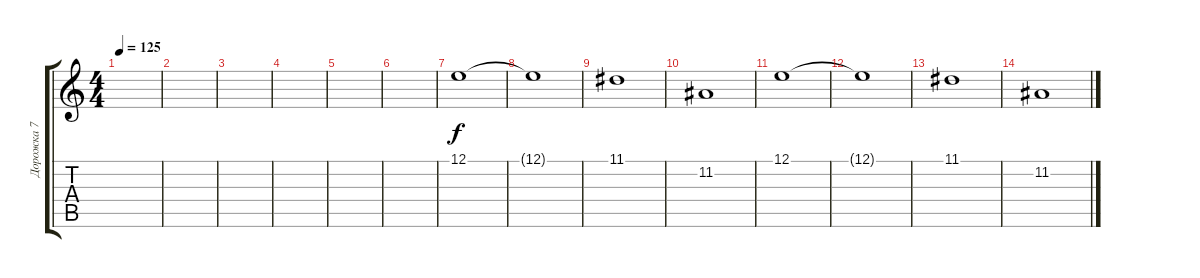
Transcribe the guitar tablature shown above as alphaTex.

\track ("Дорожка 7" "Дорожка 7") {instrument choiraahs}
\staff {score tabs}
\tuning (E4 B3 G3 D3 A2 E2) {hide}
\ts (4 4)
\tempo 125
\clef g2
\ks c
|
|
|
|
|
|
12.1.1 |
12.1{t}.1 |
11.1.1 |
11.2.1 |
12.1.1 |
12.1{t}.1 |
11.1.1 |
11.2.1
